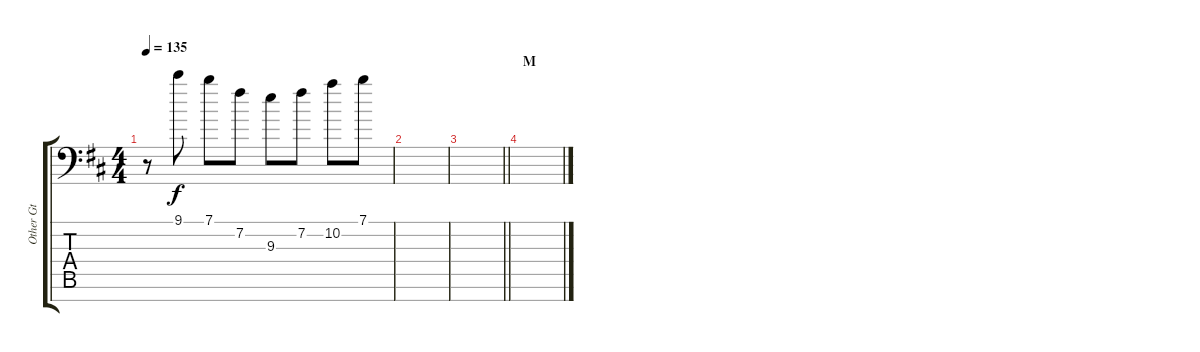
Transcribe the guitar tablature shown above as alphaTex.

\track ("Other Gt" "Other Gt") {instrument acousticguitarsteel}
\staff {score tabs}
\tuning (E4 B3 G3 D3 A2 E2 A1) {hide}
\ts (4 4)
\tempo 135
\clef f4
\ks d
r.8{dy f} 9.1.8 7.1.8 7.2.8 9.3.8 7.2.8 10.2.8 7.1.8 |
|
\barLineRight lightlight
|
\section ("" "M")
